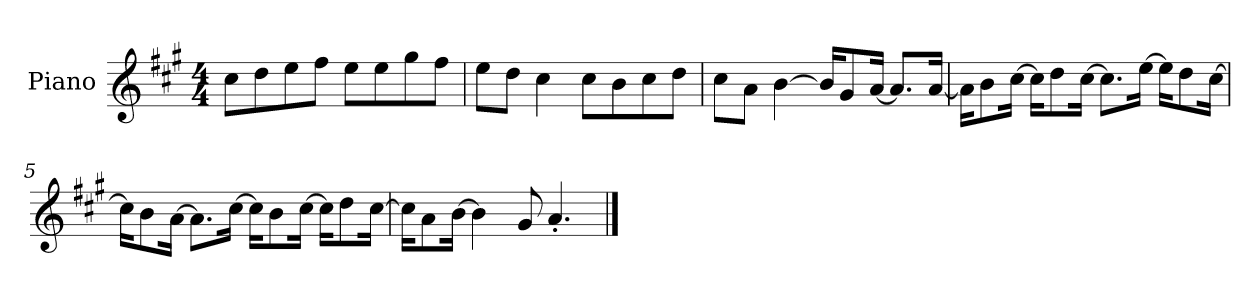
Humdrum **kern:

**kern
*part1
*staff1
*I"Piano
*I'P-no
*clefG2
*k[f#c#g#]
*M4/4
*MM90
=1
8cc#\L
8dd\
8ee\
8ff#\J
8ee\L
8ee\
8gg#\
8ff#\J
=2
8ee\L
8dd\J
4cc#\
8cc#\L
8b\
8cc#\
8dd\J
=3
8cc#\L
8a\J
[4b\
16b/KL]
8g#/
[16a/Jk
8.a/L]
[16a/Jk
=4
16a\KL]
8b\
[16cc#\Jk
16cc#\KL]
8dd\
[16cc#\Jk
8.cc#\L]
[16ee\Jk
16ee\KL]
8dd\
[16cc#\Jk
!!LO:LB:g=z
=5
16cc#\KL]
8b\
[16a\Jk
8.a\L]
[16cc#\Jk
16cc#\KL]
8b\
[16cc#\Jk
16cc#\KL]
8dd\
[16cc#\Jk
=6
16cc#\KL]
8a\
[16b\Jk
4b\]
8g#/
4.a'/
==
*-
